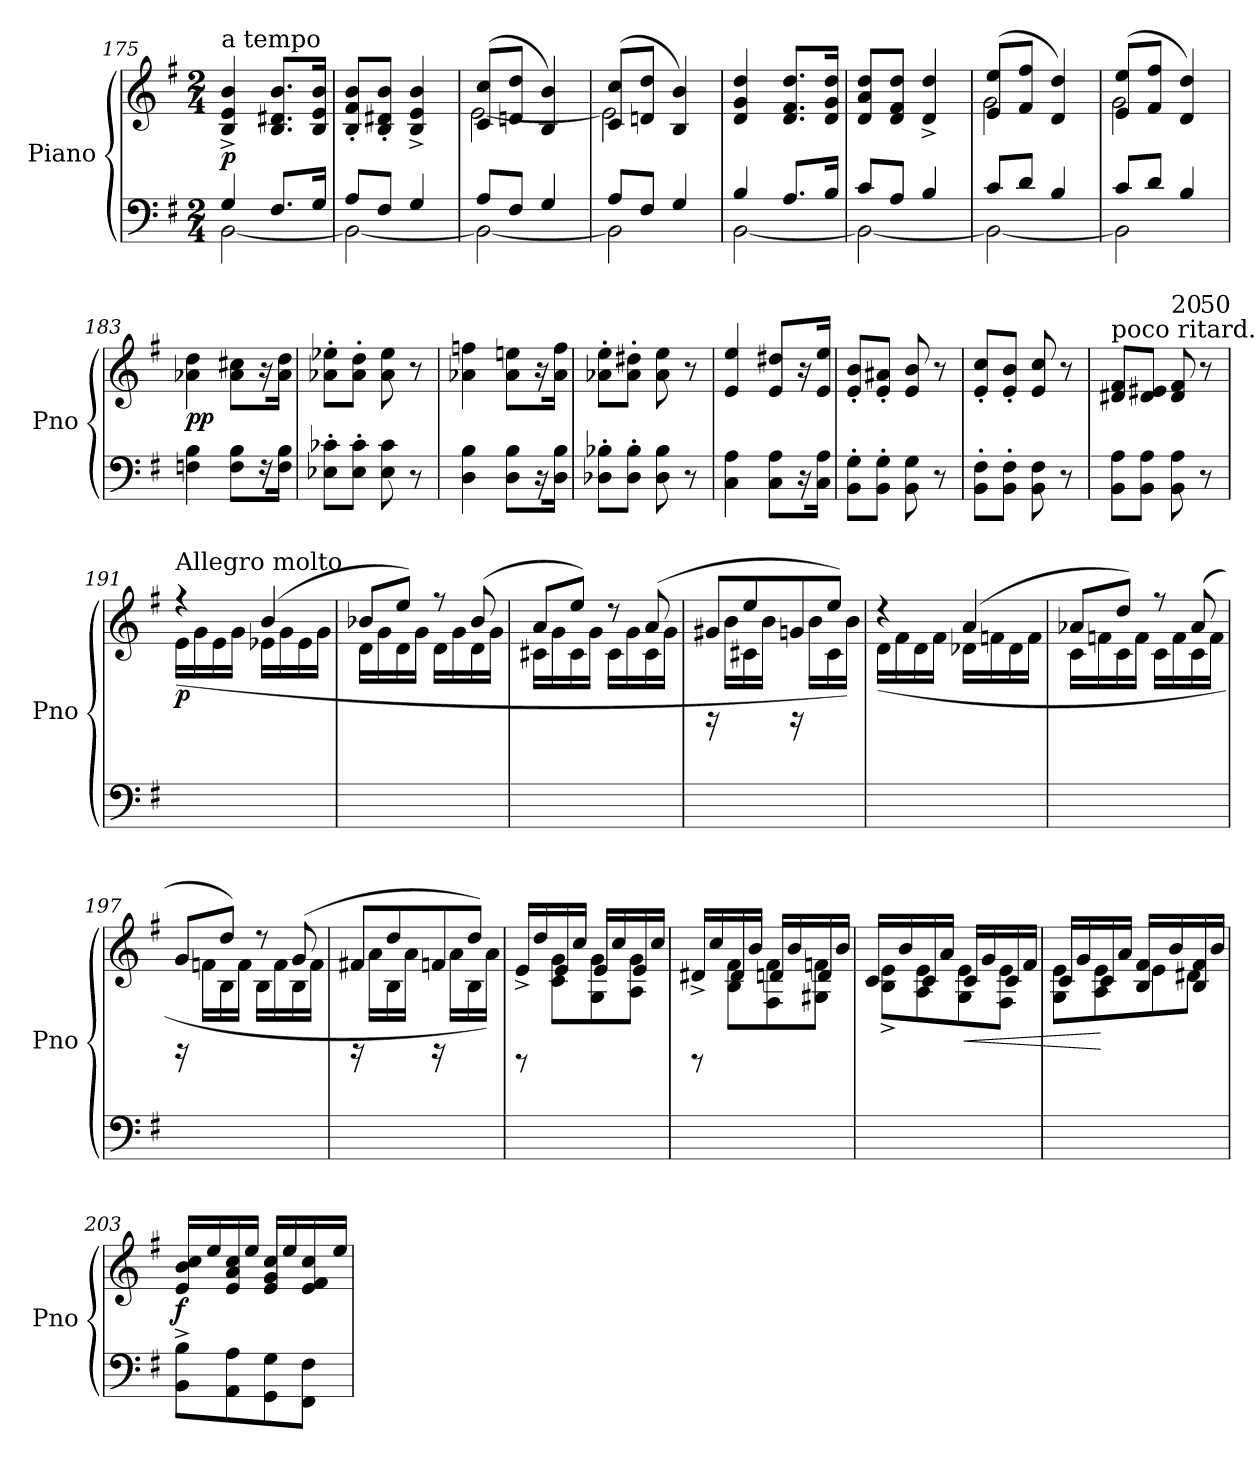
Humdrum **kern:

**kern	**kern	**dynam
*part1	*part1	*part1
*staff2	*staff1	*staff1/2
*I"Piano	*	*
*I'Pno	*	*
*clefF4	*clefG2	*
*k[f#]	*k[f#]	*
*G:	*G:	*
*M2/4	*M2/4	*
=175	=175	=175
*^	*	*
!	!	!LO:TX:a:t=a tempo	!
!	!	!	!LO:DY:b
4G/	[2BB\	4B/^ 4e/^ 4b/^	p
8.F#/L	.	8.B/ 8.d#X/ 8.b/L	.
16G/Jk	.	16B/ 16e/ 16b/Jk	.
=176	=176	=176	=176
8A/L	2BB\_	8B/' 8f#/' 8b/'L	.
8F#/J	.	8B/' 8d#X/' 8b/'J	.
4G/	.	4B/^ 4e/^ 4b/^	.
!!LO:PB:g=z
=177	=177	=177	=177
*	*	*^	*
8A/L	2BB\_	(8c/ 8cc/L	[2e\	.
8F#/J	.	8dn/ 8dd/J	.	.
4G/	.	4B/ 4b/)	.	.
=178	=178	=178	=178	=178
8A/L	2BB\]	(8c/ 8cc/L	2e\]	.
8F#/J	.	8dn/ 8dd/J	.	.
4G/	.	4B/ 4b/)	.	.
*	*	*v	*v	*
=179	=179	=179	=179
4B/	[2BB\	4d/ 4g/ 4dd/	.
8.A/L	.	8.d/ 8.f#/ 8.dd/L	.
16B/Jk	.	16d/ 16g/ 16dd/Jk	.
=180	=180	=180	=180
8c/L	2BB\_	8d/ 8a/ 8dd/L	.
8A/J	.	8d/ 8f#/ 8dd/J	.
4B/	.	4d/^ 4dd/^	.
=181	=181	=181	=181
*	*	*^	*
8c/L	2BB\_	(8e/ 8ee/L	2g\	.
8d/J	.	8f#/ 8ff#/J	.	.
4B/	.	4d/ 4dd/)	.	.
=182	=182	=182	=182	=182
8c/L	2BB\]	(8e/ 8ee/L	2g\	.
8d/J	.	8f#/ 8ff#/J	.	.
4B/	.	4d/ 4dd/)	.	.
*v	*v	*	*	*
*	*v	*v	*
=183	=183	=183
!	!	!LO:DY:b
4Fn\ 4B\	4a-X\ 4dd\	pp
8F\ 8B\L	8a-\ 8cc#X\L	.
16rF	16r	.
16F\ 16B\Jk	16a-\ 16dd\Jk	.
!!LO:PB:g=z
=184	=184	=184
8E-X\' 8c-X\'L	8a-X\' 8ee-X\'L	.
8E-\' 8c-\'J	8a-\' 8dd\'J	.
8E-\ 8c-\	8a-\ 8ee-\	.
8r	8r	.
!!LO:PB:g=z
=185	=185	=185
4D\ 4B\	4a-X\ 4ffn\	.
8D\ 8B\L	8a-\ 8een\L	.
16r	16r	.
16D\ 16B\Jk	16a-\ 16ff\Jk	.
=186	=186	=186
8D-X\' 8B-X\'L	8a-X\' 8ee\'L	.
8D-\' 8B-\'J	8a-\' 8dd#X\'J	.
8D-\ 8B-\	8a-\ 8ee\	.
8r	8r	.
=187	=187	=187
4C\ 4A\	4e/ 4ee/	.
8C\ 8A\L	8e/ 8dd#X/L	.
16r	16r	.
16C\ 16A\Jk	16e/ 16ee/Jk	.
=188	=188	=188
8BB\' 8G\'L	8e/' 8b/'L	.
8BB\' 8G\'J	8e/' 8a#X/'J	.
8BB\ 8G\	8e/ 8b/	.
8r	8r	.
=189	=189	=189
8BB\' 8F#\'L	8e/' 8cc/'L	.
8BB\' 8F#\'J	8e/' 8b/'J	.
8BB\ 8F#\	8e/ 8cc/	.
8r	8r	.
=190	=190	=190
!	!LO:TX:a:t=poco ritard.	!
8BB\ 8A\L	8d#X/ 8f#/L	.
8BB\ 8A\J	8d#/ 8e#X/J	.
!	!LO:TX:a:t=20	!
8BB\ 8A\	8d#/ 8f#/	.
!	!LO:TX:a:t=50	!
8r	8r	.
=191	=191	=191
*	*^	*
!	!LO:TX:a:t=Allegro molto	!	!
!	!	!	!LO:DY:b
2ryy	4rff	(16e\LL	p
.	.	16g\	.
.	.	16e\	.
.	.	16g\JJ	.
.	(4b/	16e-X\LL	.
.	.	16g\	.
.	.	16e-\	.
.	.	16g\JJ	.
=192	=192	=192	=192
2ryy	8b-X/L	16d\LL	.
.	.	16g\	.
.	8ee/J)	16d\	.
.	.	16g\JJ	.
.	8rff	16d\LL	.
.	.	16g\	.
.	(8b-/	16d\	.
.	.	16g\JJ	.
!!LO:LB:g=z	!!
=193	=193	=193	=193
2ryy	8a/L	16c#X\LL	.
.	.	16g\	.
.	8ee/J)	16c#\	.
.	.	16g\JJ	.
.	8rdd	16c#\LL	.
.	.	16g\	.
.	(8a/	16c#\	.
.	.	16g\JJ	.
=194	=194	=194	=194
16rff	8g#X/L	16ryy	.
8.ryy	.	16b\LL	.
.	8ee/	16c#X\	.
.	.	16b\JJ	.
16rff	8gn/	16ryy	.
8.ryy	.	16b\LL	.
.	8ee/J)	16c#\	.
.	.	16b\JJ)	.
=195	=195	=195	=195
2ryy	4rdd	(16d\LL	.
.	.	16f#\	.
.	.	16d\	.
.	.	16f#\JJ	.
.	(4a/	16d-X\LL	.
.	.	16fn\	.
.	.	16d-\	.
.	.	16f\JJ	.
=196	=196	=196	=196
2ryy	8a-X/L	16c\LL	.
.	.	16fn\	.
.	8dd/J)	16c\	.
.	.	16f\JJ	.
.	8rff	16c\LL	.
.	.	16f\	.
.	(8a-/	16c\	.
.	.	16f\JJ	.
=197	=197	=197	=197
16rff	8g/L	16ryy	.
4..ryy	.	16fn\LL	.
.	8dd/J)	16B\	.
.	.	16f\JJ	.
.	8rdd	16B\LL	.
.	.	16f\	.
.	(8g/	16B\	.
.	.	16f\JJ	.
!!LO:LB:g=z	!!
=198	=198	=198	=198
16rff	8f#X/L	16ryy	.
8.ryy	.	16a\LL	.
.	8dd/	16B\	.
.	.	16a\JJ	.
16rff	8fn/	16ryy	.
8.ryy	.	16a\LL	.
.	8dd/J)	16B\	.
.	.	16a\JJ)	.
=199	=199	=199	=199
8rdd	16e^/LL	8ryy	.
.	16dd/	.	.
4.ryy	16e/	8c\ 8g\L	.
.	16cc/JJ	.	.
.	16e/LL	8G\ 8g\	.
.	16cc/	.	.
.	16e/	8A\ 8g\J	.
.	16cc/JJ	.	.
=200	=200	=200	=200
8rdd	16d#X^/LL	8ryy	.
.	16cc/	.	.
4.ryy	16d#/	8B\ 8f#\L	.
.	16b/JJ	.	.
.	16dn/LL	8F#\ 8f#\	.
.	16b/	.	.
.	16d/	8G#X\ 8fn\J	.
.	16b/JJ	.	.
=201	=201	=201	=201
2ryy	16c/LL	8B\^ 8e\^L	.
.	16b/	.	.
.	16c/	8A\ 8e\	.
.	16a/JJ	.	.
!	!	!	!LO:HP:b
.	16c/LL	8G\ 8e\	<
.	16g/	.	.
.	16c/	8F#\ 8e\J	.
.	16f#/JJ	.	.
=202	=202	=202	=202
2ryy	16c/LL	8G\ 8e\L	.
.	16g/	.	.
.	16c/	8A\ 8e\	[
.	16a/JJ	.	.
.	16B/ 16f#/LL	8e\	.
.	16b/	.	.
.	16B/ 16f#/	8d#X\J	.
.	16b/JJ	.	.
*	*v	*v	*
=203	=203	=203
!	!	!LO:DY:b
8BB\^ 8B\^L	16e/ 16b/ 16cc/LL	f
.	16ee/	.
8AA\ 8A\	16e/ 16a/ 16cc/	.
.	16ee/JJ	.
8GG\ 8G\	16e/ 16g/ 16cc/LL	.
.	16ee/	.
8FF#\ 8F#\J	16e/ 16f#/ 16cc/	.
.	16ee/JJ	.
=	=	=
*-	*-	*-
